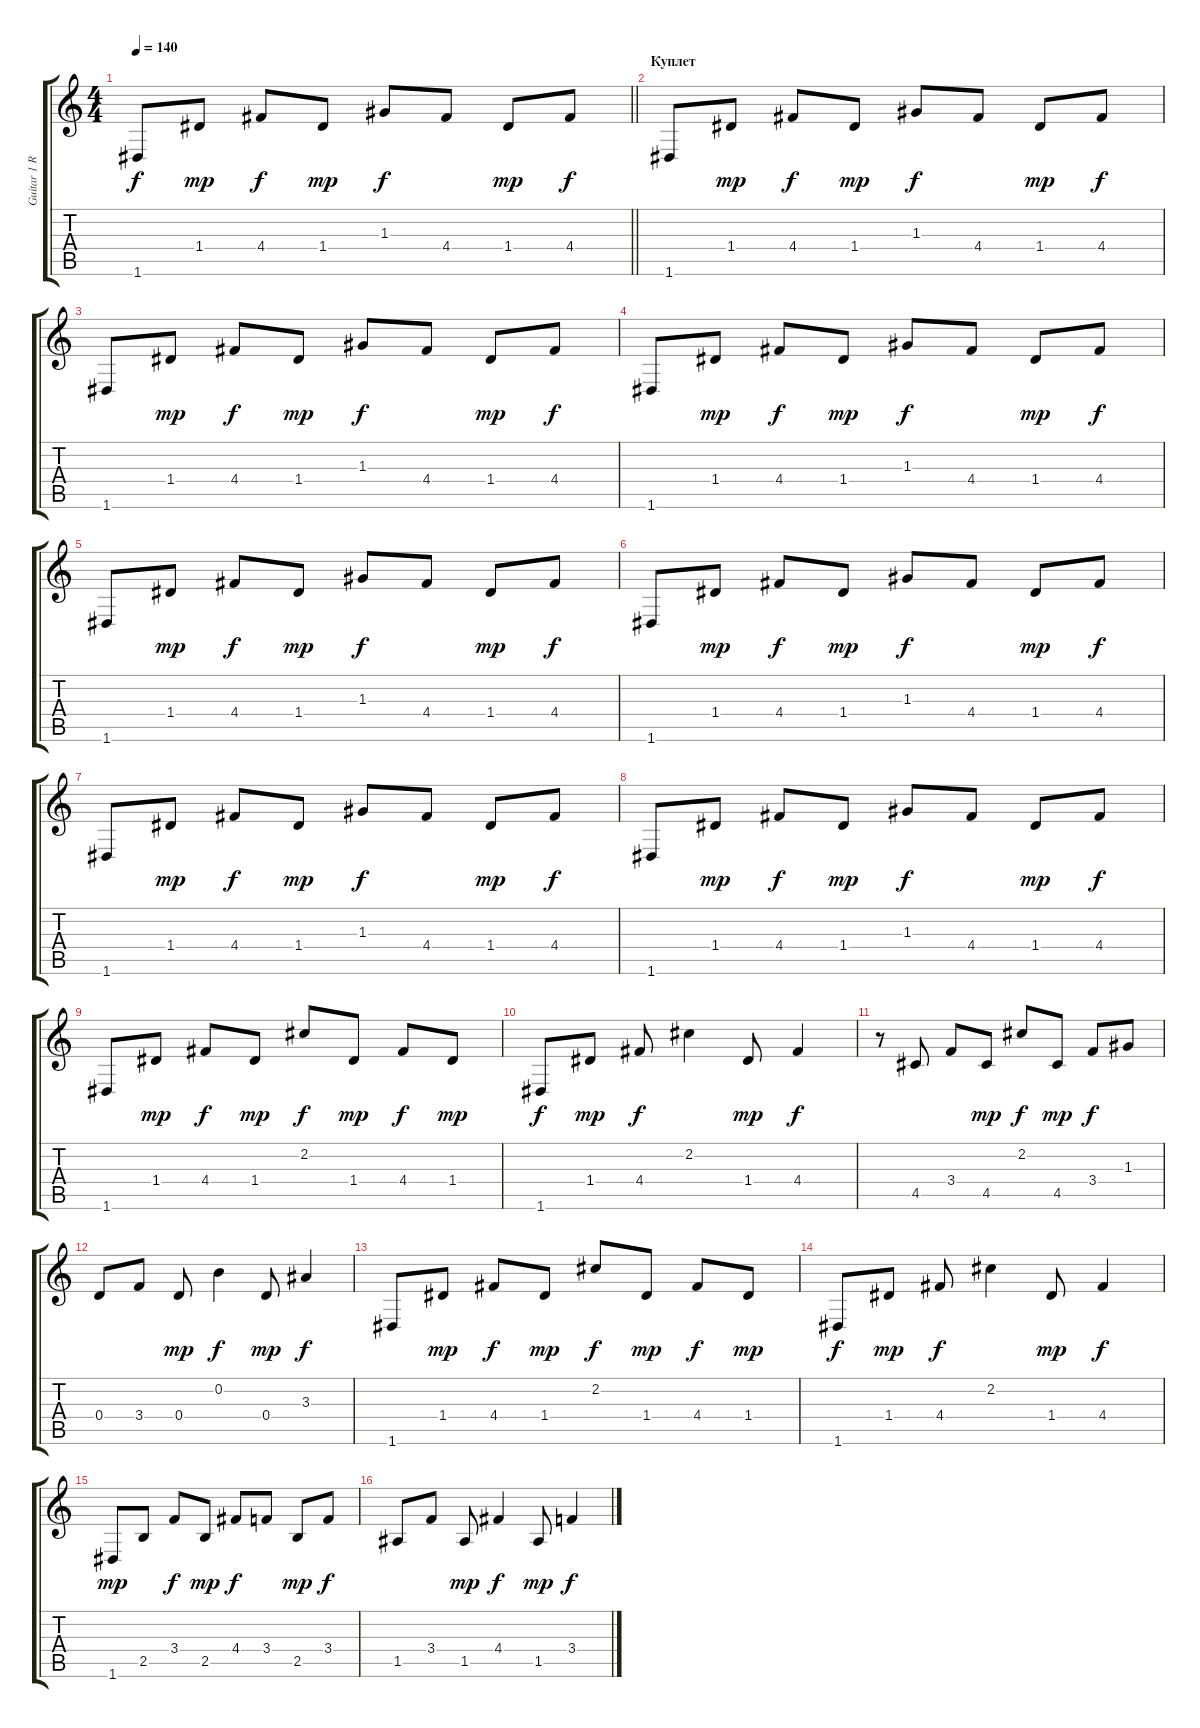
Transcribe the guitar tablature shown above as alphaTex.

\track ("Guitar 1 Ritm" "Guitar 1 R") {instrument acousticguitarnylon}
\staff {score tabs}
\tuning (E4 B3 G3 D3 A2 D2) {hide}
\ts (4 4)
\tempo 140
\clef g2
\barLineRight lightlight
\ks c
1.6.8{dy f instrument acousticguitarnylon} 1.4.8{dy mp} 4.4.8{dy f} 1.4.8{dy mp} 1.3.8{dy f} 4.4.8 1.4.8{dy mp} 4.4.8{dy f} |
\section ("" "Куплет")
1.6.8 1.4.8{dy mp} 4.4.8{dy f} 1.4.8{dy mp} 1.3.8{dy f} 4.4.8 1.4.8{dy mp} 4.4.8{dy f} |
1.6.8 1.4.8{dy mp} 4.4.8{dy f} 1.4.8{dy mp} 1.3.8{dy f} 4.4.8 1.4.8{dy mp} 4.4.8{dy f} |
1.6.8 1.4.8{dy mp} 4.4.8{dy f} 1.4.8{dy mp} 1.3.8{dy f} 4.4.8 1.4.8{dy mp} 4.4.8{dy f} |
1.6.8 1.4.8{dy mp} 4.4.8{dy f} 1.4.8{dy mp} 1.3.8{dy f} 4.4.8 1.4.8{dy mp} 4.4.8{dy f} |
1.6.8 1.4.8{dy mp} 4.4.8{dy f} 1.4.8{dy mp} 1.3.8{dy f} 4.4.8 1.4.8{dy mp} 4.4.8{dy f} |
1.6.8 1.4.8{dy mp} 4.4.8{dy f} 1.4.8{dy mp} 1.3.8{dy f} 4.4.8 1.4.8{dy mp} 4.4.8{dy f} |
1.6.8 1.4.8{dy mp} 4.4.8{dy f} 1.4.8{dy mp} 1.3.8{dy f} 4.4.8 1.4.8{dy mp} 4.4.8{dy f} |
1.6.8 1.4.8{dy mp} 4.4.8{dy f} 1.4.8{dy mp} 2.2.8{dy f} 1.4.8{dy mp} 4.4.8{dy f} 1.4.8{dy mp} |
1.6.8{dy f} 1.4.8{dy mp} 4.4.8{dy f} 2.2.4 1.4.8{dy mp} 4.4.4{dy f} |
r.8 4.5.8 3.4.8 4.5.8{dy mp} 2.2.8{dy f} 4.5.8{dy mp} 3.4.8{dy f} 1.3.8 |
0.4.8 3.4.8 0.4.8{dy mp} 0.2.4{dy f} 0.4.8{dy mp} 3.3.4{dy f} |
1.6.8 1.4.8{dy mp} 4.4.8{dy f} 1.4.8{dy mp} 2.2.8{dy f} 1.4.8{dy mp} 4.4.8{dy f} 1.4.8{dy mp} |
1.6.8{dy f} 1.4.8{dy mp} 4.4.8{dy f} 2.2.4 1.4.8{dy mp} 4.4.4{dy f} |
1.6.8{dy mp} 2.5.8 3.4.8{dy f} 2.5.8{dy mp} 4.4.8{dy f} 3.4.8 2.5.8{dy mp} 3.4.8{dy f} |
1.5.8 3.4.8 1.5.8{dy mp} 4.4.4{dy f} 1.5.8{dy mp} 3.4.4{dy f}
